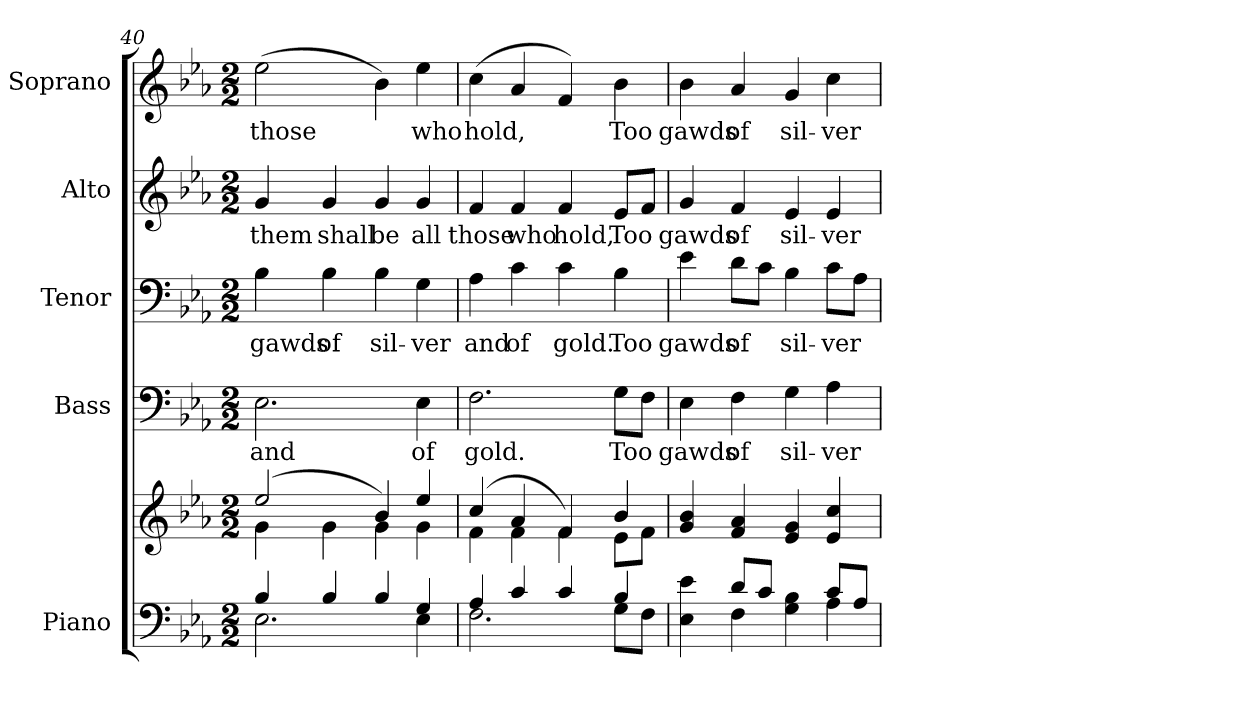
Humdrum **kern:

**kern	**kern	**kern	**text	**kern	**text	**kern	**text	**kern	**text
*part5	*part5	*part4	*part4	*part3	*part3	*part2	*part2	*part1	*part1
*staff6	*staff5	*staff4	*staff4	*staff3	*staff3	*staff2	*staff2	*staff1	*staff1
*I"Piano	*	*I"Bass	*	*I"Tenor	*	*I"Alto	*	*I"Soprano	*
*I'Pno.	*	*I'B.	*	*I'T.	*	*I'A.	*	*I'S.	*
*clefF4	*clefG2	*clefF4	*	*clefF4	*	*clefG2	*	*clefG2	*
*k[b-e-a-]	*k[b-e-a-]	*k[b-e-a-]	*	*k[b-e-a-]	*	*k[b-e-a-]	*	*k[b-e-a-]	*
*E-:	*E-:	*E-:	*	*E-:	*	*E-:	*	*E-:	*
*M2/2	*M2/2	*M2/2	*	*M2/2	*	*M2/2	*	*M2/2	*
=40	=40	=40	=40	=40	=40	=40	=40	=40	=40
*^	*^	*	*	*	*	*	*	*	*
!	!	!	!	!	!LO:LY:b:color=#000000	!	!	!	!	!	!
!	!	!	!	!	!	!	!LO:LY:b:color=#000000	!	!	!	!
!	!	!	!	!	!	!	!	!	!LO:LY:b:color=#000000	!	!
!	!	!	!	!	!	!	!	!	!	!	!LO:LY:b:color=#000000
4B-i/	2.E-i\	(2ee-i/	4gi\	2.E-i\	and	4B-i\	gawds	4gi/	them	(2ee-i\	those
!	!	!	!	!	!	!	!LO:LY:b:color=#000000	!	!	!	!
!	!	!	!	!	!	!	!	!	!LO:LY:b:color=#000000	!	!
4B-i/	.	.	4gi\	.	.	4B-i\	of	4gi/	shall	.	.
!	!	!	!	!	!	!	!LO:LY:b:color=#000000	!	!	!	!
!	!	!	!	!	!	!	!	!	!LO:LY:b:color=#000000	!	!
4B-i/	.	4b-i/)	4gi\	.	.	4B-i\	sil-	4gi/	be	4b-i\)	.
!	!	!	!	!	!LO:LY:b:color=#000000	!	!	!	!	!	!
!	!	!	!	!	!	!	!LO:LY:b:color=#000000	!	!	!	!
!	!	!	!	!	!	!	!	!	!LO:LY:b:color=#000000	!	!
!	!	!	!	!	!	!	!	!	!	!	!LO:LY:b:color=#000000
4Gi/	4E-i\	4ee-i/	4gi\	4E-i\	of	4Gi\	-ver	4gi/	all	4ee-i\	who
!!LO:PB:g=z
=41	=41	=41	=41	=41	=41	=41	=41	=41	=41	=41	=41
*	*^	*	*	*	*	*	*	*	*	*	*
!	!	!	!	!	!	!LO:LY:b:color=#000000	!	!	!	!	!	!
!	!	!	!	!	!	!	!	!LO:LY:b:color=#000000	!	!	!	!
!	!	!	!	!	!	!	!	!	!	!LO:LY:b:color=#000000	!	!
!	!	!	!	!	!	!	!	!	!	!	!	!LO:LY:b:color=#000000
4A-i/	2.Fi\	2ryy	(4cci/	4fi\	2.Fi\	gold.	4A-i\	and	4fi/	those	(4cci\	hold,
!	!	!	!	!	!	!	!	!LO:LY:b:color=#000000	!	!	!	!
!	!	!	!	!	!	!	!	!	!	!LO:LY:b:color=#000000	!	!
4ci/	.	.	4a-i/	4fi\	.	.	4ci\	of	4fi/	who	4a-i/	.
!	!	!	!	!	!	!	!	!LO:LY:b:color=#000000	!	!	!	!
!	!	!	!	!	!	!	!	!	!	!LO:LY:b:color=#000000	!	!
4ci/	.	4ryy	4fi/)	4fi\	.	.	4ci\	gold.	4fi/	hold,	4fi/)	.
!	!	!	!	!	!	!LO:LY:b:color=#000000	!	!	!	!	!	!
!	!	!	!	!	!	!	!	!LO:LY:b:color=#000000	!	!	!	!
!	!	!	!	!	!	!	!	!	!	!LO:LY:b:color=#000000	!	!
!	!	!	!	!	!	!	!	!	!	!	!	!LO:LY:b:color=#000000
4B-i/	8Gi\L	4ryy	4b-i/	8e-i\L	8Gi\L	Too	4B-i\	Too	8e-i/L	Too	4b-i\	Too
.	8Fi\J	.	.	8fi\J	8Fi\J	.	.	.	8fi/J	.	.	.
*	*v	*v	*	*	*	*	*	*	*	*	*	*
*	*	*v	*v	*	*	*	*	*	*	*	*
=42	=42	=42	=42	=42	=42	=42	=42	=42	=42	=42
*	*	*^	*	*	*	*	*	*	*	*
!	!	!	!	!	!LO:LY:b:color=#000000	!	!	!	!	!	!
*	*	*v	*v	*	*	*	*	*	*	*	*
*	*	*^	*	*	*	*	*	*	*	*
!	!	!	!	!	!	!	!LO:LY:b:color=#000000	!	!	!	!
*	*	*v	*v	*	*	*	*	*	*	*	*
*	*	*^	*	*	*	*	*	*	*	*
!	!	!	!	!	!	!	!	!	!LO:LY:b:color=#000000	!	!
*	*	*v	*v	*	*	*	*	*	*	*	*
*	*	*^	*	*	*	*	*	*	*	*
!	!	!	!	!	!	!	!	!	!	!	!LO:LY:b:color=#000000
*	*	*v	*v	*	*	*	*	*	*	*	*
4E-i\ 4e-i	4ryy	4gi/ 4b-i	4E-i\	gawds	4e-i\	gawds	4gi/	gawds	4b-i\	gawds
!	!	!	!	!LO:LY:b:color=#000000	!	!	!	!	!	!
!	!	!	!	!	!	!LO:LY:b:color=#000000	!	!	!	!
!	!	!	!	!	!	!	!	!LO:LY:b:color=#000000	!	!
!	!	!	!	!	!	!	!	!	!	!LO:LY:b:color=#000000
8di/L	4Fi\	4fi/ 4a-i	4Fi\	of	8di\L	of	4fi/	of	4a-i/	of
8ci/J	.	.	.	.	8ci\J	.	.	.	.	.
!	!	!	!	!LO:LY:b:color=#000000	!	!	!	!	!	!
!	!	!	!	!	!	!LO:LY:b:color=#000000	!	!	!	!
!	!	!	!	!	!	!	!	!LO:LY:b:color=#000000	!	!
!	!	!	!	!	!	!	!	!	!	!LO:LY:b:color=#000000
4Gi\ 4B-i	4ryy	4e-i/ 4gi	4Gi\	sil-	4B-i\	sil-	4e-i/	sil-	4gi/	sil-
!	!	!	!	!LO:LY:b:color=#000000	!	!	!	!	!	!
!	!	!	!	!	!	!LO:LY:b:color=#000000	!	!	!	!
!	!	!	!	!	!	!	!	!LO:LY:b:color=#000000	!	!
!	!	!	!	!	!	!	!	!	!	!LO:LY:b:color=#000000
8ci/L	4A-i\	4e-i/ 4cci	4A-i\	-ver	8ci\L	-ver	4e-i/	-ver	4cci\	-ver
8A-i/J	.	.	.	.	8A-i\J	.	.	.	.	.
*v	*v	*	*	*	*	*	*	*	*	*
=	=	=	=	=	=	=	=	=	=
*-	*-	*-	*-	*-	*-	*-	*-	*-	*-
